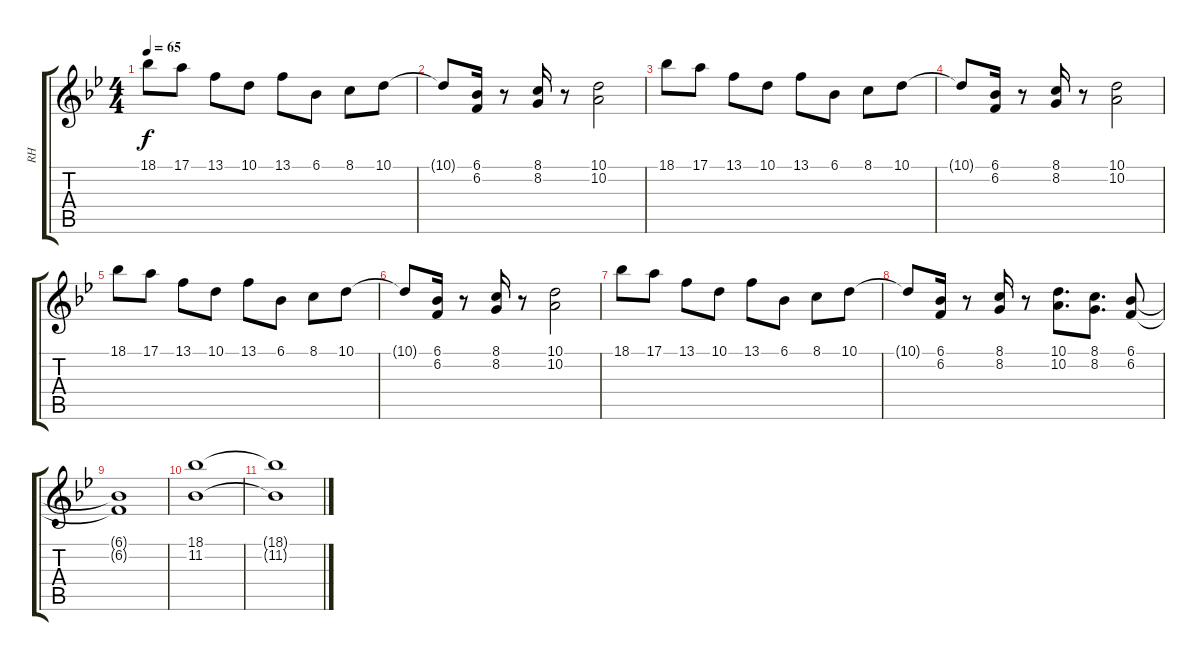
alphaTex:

\track ("RH" "RH") {instrument electricpiano1}
\staff {score tabs}
\tuning (E4 B3 G3 D3 A2 E2) {hide}
\ts (4 4)
\tempo 65
\clef g2
\ks bb
18.1.8{dy f} 17.1.8 13.1.8 10.1.8 13.1.8 6.1.8 8.1.8 10.1.8 |
10.1{t}.8 (6.1 6.2).16 r.8 (8.1 8.2).16 r.8 (10.1 10.2).2 |
18.1.8 17.1.8 13.1.8 10.1.8 13.1.8 6.1.8 8.1.8 10.1.8 |
10.1{t}.8 (6.1 6.2).16 r.8 (8.1 8.2).16 r.8 (10.1 10.2).2 |
18.1.8 17.1.8 13.1.8 10.1.8 13.1.8 6.1.8 8.1.8 10.1.8 |
10.1{t}.8 (6.1 6.2).16 r.8 (8.1 8.2).16 r.8 (10.1 10.2).2 |
18.1.8 17.1.8 13.1.8 10.1.8 13.1.8 6.1.8 8.1.8 10.1.8 |
10.1{t}.8 (6.1 6.2).16 r.8 (8.1 8.2).16 r.8 (10.1 10.2).8{d} (8.1 8.2).8{d} (6.1 6.2).8 |
(6.1{t} 6.2{t}).1 |
(18.1 11.2).1 |
(18.1{t} 11.2{t}).1
